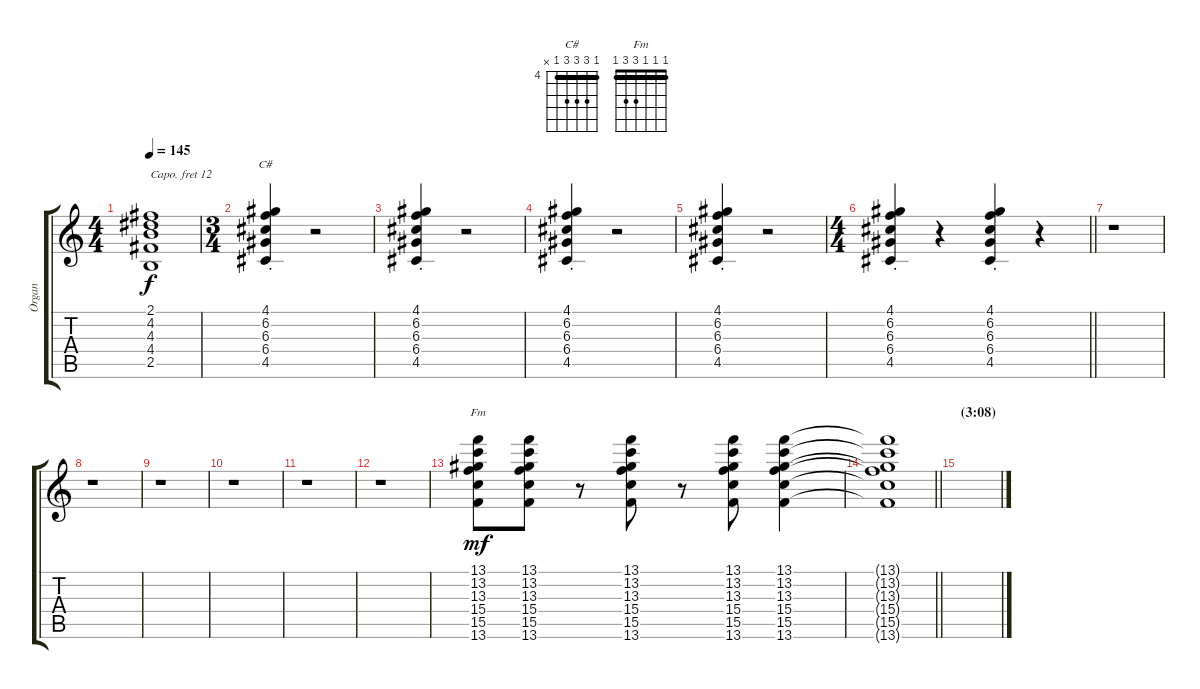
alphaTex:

\track ("Organ" "Organ") {instrument rockorgan}
\staff {score tabs}
\capo 12
\tuning (E4 B3 G3 D3 A2 E2) {hide}
\chord ("C#" 4 6 6 6 4 x) {firstfret 4 barre 4}
\chord ("Fm" 1 1 1 3 3 1) {barre 1}
\ts (4 4)
\tempo 145
\clef g2
\ks c
(2.1{t} 4.2{t} 4.3{t} 4.4{t} 2.5{t}).1{dy f} |
\ts (3 4)
(4.1{st} 6.2{st} 6.3{st} 6.4{st} 4.5{st}).4{ch "C#"} r.2 |
(4.1{st} 6.2{st} 6.3{st} 6.4{st} 4.5{st}).4 r.2 |
(4.1{st} 6.2{st} 6.3{st} 6.4{st} 4.5{st}).4 r.2 |
(4.1{st} 6.2{st} 6.3{st} 6.4{st} 4.5{st}).4 r.2 |
\ts (4 4)
\barLineRight lightlight
(4.1{st} 6.2{st} 6.3{st} 6.4{st} 4.5{st}).4 r.4 (4.1{st} 6.2{st} 6.3{st} 6.4{st} 4.5{st}).4 r.4 |
r.1 |
r.1 |
r.1 |
r.1 |
r.1 |
r.1 |
(13.1 13.2 13.3 15.4 15.5 13.6).8{ch "Fm" dy mf} (13.1 13.2 13.3 15.4 15.5 13.6).8 r.8 (13.1 13.2 13.3 15.4 15.5 13.6).8 r.8 (13.1 13.2 13.3 15.4 15.5 13.6).8 (13.1 13.2 13.3 15.4 15.5 13.6).4 |
\barLineRight lightlight
(13.1{t} 13.2{t} 13.3{t} 15.4{t} 15.5{t} 13.6{t}).1 |
\section ("" "(3:08)")
